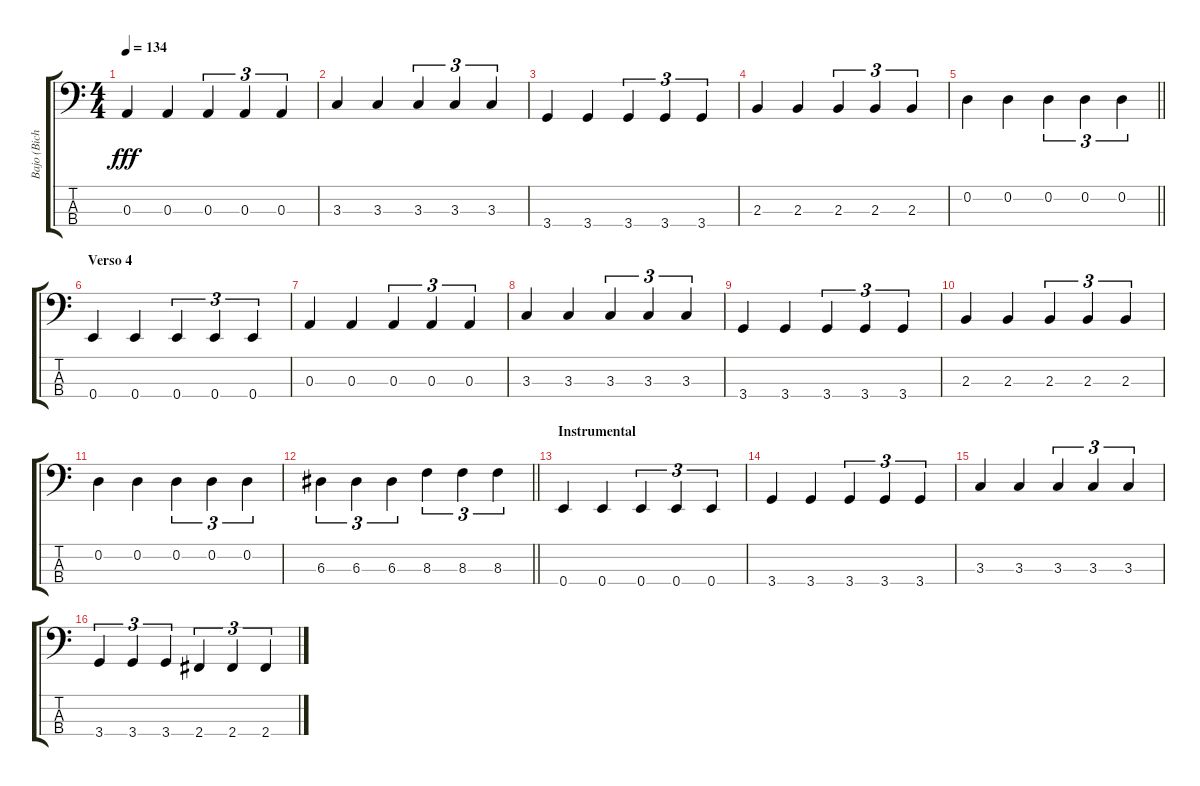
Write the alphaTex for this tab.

\track ("Bajo (Bichin)" "Bajo (Bich") {instrument electricbasspick}
\staff {score tabs}
\tuning (G2 D2 A1 E1) {hide}
\ts (4 4)
\tempo 134
\clef f4
\ks c
0.3.4{dy fff} 0.3.4 0.3.4{tu (3 2)} 0.3.4{tu (3 2)} 0.3.4{tu (3 2)} |
3.3.4 3.3.4 3.3.4{tu (3 2)} 3.3.4{tu (3 2)} 3.3.4{tu (3 2)} |
3.4.4 3.4.4 3.4.4{tu (3 2)} 3.4.4{tu (3 2)} 3.4.4{tu (3 2)} |
2.3.4 2.3.4 2.3.4{tu (3 2)} 2.3.4{tu (3 2)} 2.3.4{tu (3 2)} |
\barLineRight lightlight
0.2.4 0.2.4 0.2.4{tu (3 2)} 0.2.4{tu (3 2)} 0.2.4{tu (3 2)} |
\section ("" "Verso 4")
0.4.4 0.4.4 0.4.4{tu (3 2)} 0.4.4{tu (3 2)} 0.4.4{tu (3 2)} |
0.3.4 0.3.4 0.3.4{tu (3 2)} 0.3.4{tu (3 2)} 0.3.4{tu (3 2)} |
3.3.4 3.3.4 3.3.4{tu (3 2)} 3.3.4{tu (3 2)} 3.3.4{tu (3 2)} |
3.4.4 3.4.4 3.4.4{tu (3 2)} 3.4.4{tu (3 2)} 3.4.4{tu (3 2)} |
2.3.4 2.3.4 2.3.4{tu (3 2)} 2.3.4{tu (3 2)} 2.3.4{tu (3 2)} |
0.2.4 0.2.4 0.2.4{tu (3 2)} 0.2.4{tu (3 2)} 0.2.4{tu (3 2)} |
\barLineRight lightlight
6.3.4{tu (3 2)} 6.3.4{tu (3 2)} 6.3.4{tu (3 2)} 8.3.4{tu (3 2)} 8.3.4{tu (3 2)} 8.3.4{tu (3 2)} |
\section ("" "Instrumental")
0.4.4 0.4.4 0.4.4{tu (3 2)} 0.4.4{tu (3 2)} 0.4.4{tu (3 2)} |
3.4.4 3.4.4 3.4.4{tu (3 2)} 3.4.4{tu (3 2)} 3.4.4{tu (3 2)} |
3.3.4 3.3.4 3.3.4{tu (3 2)} 3.3.4{tu (3 2)} 3.3.4{tu (3 2)} |
3.4.4{tu (3 2)} 3.4.4{tu (3 2)} 3.4.4{tu (3 2)} 2.4.4{tu (3 2)} 2.4.4{tu (3 2)} 2.4.4{tu (3 2)}
